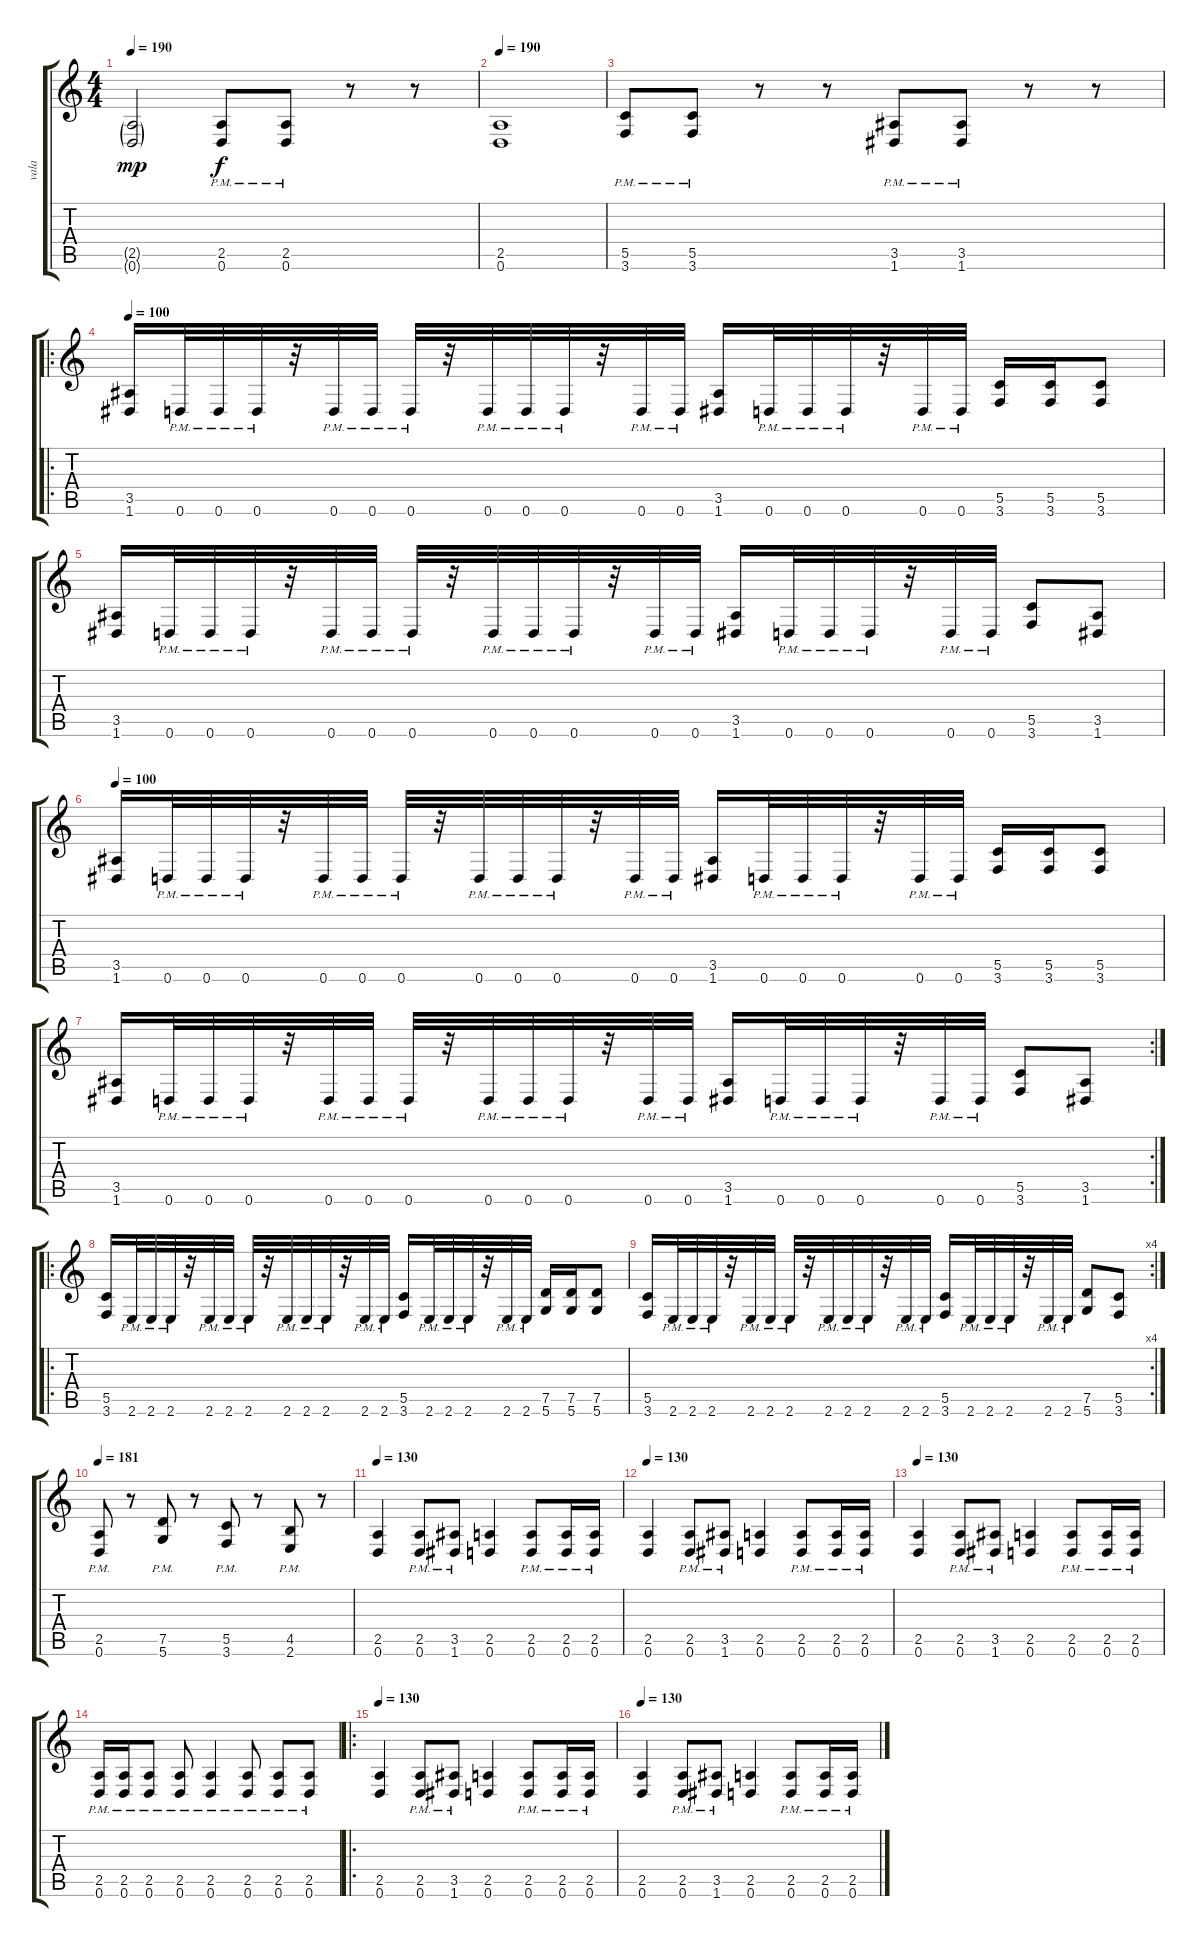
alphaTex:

\track ("vala" "vala") {instrument distortionguitar}
\staff {score tabs}
\tuning (D4 A3 F3 C3 G2 D2) {hide}
\ts (4 4)
\tempo 190
\clef g2
\ks c
(2.5{g} 0.6{g}).2{dy mp} (2.5{pm} 0.6{pm}).8{dy f} (2.5{pm} 0.6{pm}).8 r.8 r.8 |
\tempo 190
(2.5 0.6).1 |
(5.5{pm} 3.6{pm}).8 (5.5{pm} 3.6{pm}).8 r.8 r.8 (3.5{pm} 1.6{pm}).8 (3.5{pm} 1.6{pm}).8 r.8 r.8 |
\ro
\tempo 100
(3.5 1.6).16 0.6{pm}.32 0.6{pm}.32 0.6{pm}.32 r.32 0.6{pm}.32 0.6{pm}.32 0.6{pm}.32 r.32 0.6{pm}.32 0.6{pm}.32 0.6{pm}.32 r.32 0.6{pm}.32 0.6{pm}.32 (3.5 1.6).16 0.6{pm}.32 0.6{pm}.32 0.6{pm}.32 r.32 0.6{pm}.32 0.6{pm}.32 (5.5 3.6).16 (5.5 3.6).16 (5.5 3.6).8 |
(3.5 1.6).16 0.6{pm}.32 0.6{pm}.32 0.6{pm}.32 r.32 0.6{pm}.32 0.6{pm}.32 0.6{pm}.32 r.32 0.6{pm}.32 0.6{pm}.32 0.6{pm}.32 r.32 0.6{pm}.32 0.6{pm}.32 (3.5 1.6).16 0.6{pm}.32 0.6{pm}.32 0.6{pm}.32 r.32 0.6{pm}.32 0.6{pm}.32 (5.5 3.6).8 (3.5 1.6).8 |
\tempo 100
(3.5 1.6).16 0.6{pm}.32 0.6{pm}.32 0.6{pm}.32 r.32 0.6{pm}.32 0.6{pm}.32 0.6{pm}.32 r.32 0.6{pm}.32 0.6{pm}.32 0.6{pm}.32 r.32 0.6{pm}.32 0.6{pm}.32 (3.5 1.6).16 0.6{pm}.32 0.6{pm}.32 0.6{pm}.32 r.32 0.6{pm}.32 0.6{pm}.32 (5.5 3.6).16 (5.5 3.6).16 (5.5 3.6).8 |
\rc 2
(3.5 1.6).16 0.6{pm}.32 0.6{pm}.32 0.6{pm}.32 r.32 0.6{pm}.32 0.6{pm}.32 0.6{pm}.32 r.32 0.6{pm}.32 0.6{pm}.32 0.6{pm}.32 r.32 0.6{pm}.32 0.6{pm}.32 (3.5 1.6).16 0.6{pm}.32 0.6{pm}.32 0.6{pm}.32 r.32 0.6{pm}.32 0.6{pm}.32 (5.5 3.6).8 (3.5 1.6).8 |
\ro
(5.5 3.6).16 2.6{pm}.32 2.6{pm}.32 2.6{pm}.32 r.32 2.6{pm}.32 2.6{pm}.32 2.6{pm}.32 r.32 2.6{pm}.32 2.6{pm}.32 2.6{pm}.32 r.32 2.6{pm}.32 2.6{pm}.32 (5.5 3.6).16 2.6{pm}.32 2.6{pm}.32 2.6{pm}.32 r.32 2.6{pm}.32 2.6{pm}.32 (7.5 5.6).16 (7.5 5.6).16 (7.5 5.6).8 |
\rc 4
(5.5 3.6).16 2.6{pm}.32 2.6{pm}.32 2.6{pm}.32 r.32 2.6{pm}.32 2.6{pm}.32 2.6{pm}.32 r.32 2.6{pm}.32 2.6{pm}.32 2.6{pm}.32 r.32 2.6{pm}.32 2.6{pm}.32 (5.5 3.6).16 2.6{pm}.32 2.6{pm}.32 2.6{pm}.32 r.32 2.6{pm}.32 2.6{pm}.32 (7.5 5.6).8 (5.5 3.6).8 |
\tempo 181
(2.5{pm} 0.6{pm}).8 r.8 (7.5{pm} 5.6{pm}).8 r.8 (5.5{pm} 3.6{pm}).8 r.8 (4.5{pm} 2.6{pm}).8 r.8 |
\tempo 130
(2.5 0.6).4 (2.5{pm} 0.6{pm}).8 (3.5{pm} 1.6{pm}).8 (2.5 0.6).4 (2.5{pm} 0.6{pm}).8 (2.5{pm} 0.6{pm}).16 (2.5{pm} 0.6{pm}).16 |
\tempo 130
(2.5 0.6).4 (2.5{pm} 0.6{pm}).8 (3.5{pm} 1.6{pm}).8 (2.5 0.6).4 (2.5{pm} 0.6{pm}).8 (2.5{pm} 0.6{pm}).16 (2.5{pm} 0.6{pm}).16 |
\tempo 130
(2.5 0.6).4 (2.5{pm} 0.6{pm}).8 (3.5{pm} 1.6{pm}).8 (2.5 0.6).4 (2.5{pm} 0.6{pm}).8 (2.5{pm} 0.6{pm}).16 (2.5{pm} 0.6{pm}).16 |
(2.5{pm} 0.6{pm}).16 (2.5{pm} 0.6{pm}).16 (2.5{pm} 0.6{pm}).8 (2.5{pm} 0.6{pm}).8 (2.5{pm} 0.6{pm}).4 (2.5{pm} 0.6{pm}).8 (2.5{pm} 0.6{pm}).8 (2.5{pm} 0.6{pm}).8 |
\ro
\tempo 130
(2.5 0.6).4 (2.5{pm} 0.6{pm}).8 (3.5{pm} 1.6{pm}).8 (2.5 0.6).4 (2.5{pm} 0.6{pm}).8 (2.5{pm} 0.6{pm}).16 (2.5{pm} 0.6{pm}).16 |
\tempo 130
(2.5 0.6).4 (2.5{pm} 0.6{pm}).8 (3.5{pm} 1.6{pm}).8 (2.5 0.6).4 (2.5{pm} 0.6{pm}).8 (2.5{pm} 0.6{pm}).16 (2.5{pm} 0.6{pm}).16
